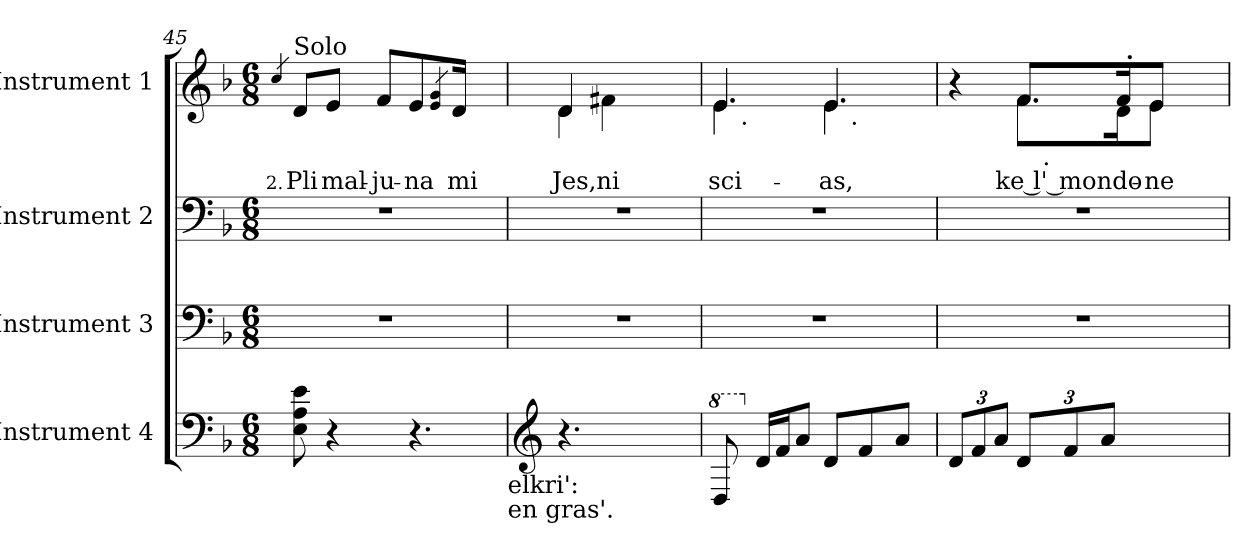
**kern	**kern	**kern	**kern	**text
*part4	*part3	*part2	*part1	*part1
*staff4	*staff3	*staff2	*staff1	*staff1
*I"Instrument 4	*I"Instrument 3	*I"Instrument 2	*I"Instrument 1	*
*clefF4	*clefF4	*clefF4	*clefG2	*
*k[b-]	*k[b-]	*k[b-]	*k[b-]	*
*F:	*F:	*F:	*F:	*
*M6/8	*M6/8	*M6/8	*M6/8	*
=45	=45	=45	=45	=45
!	!	!	!	!LO:LY:b
.	.	.	4qcc/	2.
!	!	!	!LO:TX:a:t=Solo	!
!	!	!	!	!LO:LY:b:cj
8E\ 8e\ 8A\	2.r	2.r	8d/L	Pli
!	!	!	!	!LO:LY:b:cj
4r	.	.	8e/J	mal-
!	!	!	!	!LO:LY:b:cj
.	.	.	8f/L	-ju-
!	!	!	!	!LO:LY:b:cj
4.r	.	.	8e/	-na
.	.	.	4qe/ 4qg/	.
!	!	!	!	!LO:LY:b:cj
.	.	.	16d/J	mi
.	.	.	8.ryy	.
!LO:TX:b:t=elkri'&colon;	!	!	!	!
!LO:TX:b:t=en gras'.	!	!	!	!
!!LO:PB:g=z
=46	=46	=46	=46	=46
*clefG2	*	*	*	*
!	!	!	!	!LO:LY:b:cj
*	*	*	*^	*
4.r	2.r	2.r	4d/	4d\	Jes,
!	!	!	!	!	!LO:LY:b:cj
.	.	.	4f#\	4ryy	ni
4.ryy	.	.	.	.	.
.	.	.	4ryy	4ryy	.
*	*	*	*v	*v	*
=47	=47	=47	=47	=47
*8va	*	*	*	*
*	*	*	*^	*
!	!	!	!	!	!LO:LY:b:cj
*	*	*	*^	*^	*
8d/	2.r	2.r	4.e/	4.e\	16ryy	4ryy	sci-
.	.	.	.	.	64ryy	.	.
!	!	!	!	!	!LO:TX:b:t=.	!	!
.	.	.	.	.	2ryy	.	.
*X8va	*	*	*	*	*	*	*
16d/L	.	.	.	.	.	.	.
16f/	.	.	.	.	.	.	.
8a/J	.	.	.	.	.	8...ryy	.
!	!	!	!	!	!	!	!LO:LY:b:cj
8d/L	.	.	4.e/	4.e\	.	.	-as,
!	!	!	!	!	!	!LO:TX:b:t=.	!
.	.	.	.	.	.	4ryy	.
8f/	.	.	.	.	.	.	.
.	.	.	.	.	8ryy	.	.
8a/J	.	.	.	.	.	.	.
.	.	.	.	.	32.ryy	.	.
.	.	.	.	.	.	64ryy	.
*	*	*	*	*	*v	*v	*
=48	=48	=48	=48	=48	=48	=48
12d/L	2.r	2.r	4r	4ryy	4ryy	.
12f/	.	.	.	.	.	.
12a/J	.	.	.	.	.	.
!	!	!	!	!	!	!LO:LY:b:rj
12d/L	.	.	8.f/L	8.f\L	32.ryy	ke l' mondo-
!	!	!	!	!	!LO:TX:b:t=.	!
.	.	.	.	.	4ryy	.
12f/	.	.	.	.	.	.
12a/J	.	.	.	.	.	.
.	.	.	16f'>/	16d\	.	.
!	!	!	!	!	!	!LO:LY:b:cj
4ryy	.	.	8e/J	8e\J	.	-ne
.	.	.	.	.	8ryy	.
.	.	.	8ryy	8ryy	.	.
.	.	.	.	.	16ryy	.
.	.	.	.	.	64ryy	.
*	*	*	*v	*v	*v	*
=	=	=	=	=
*-	*-	*-	*-	*-
